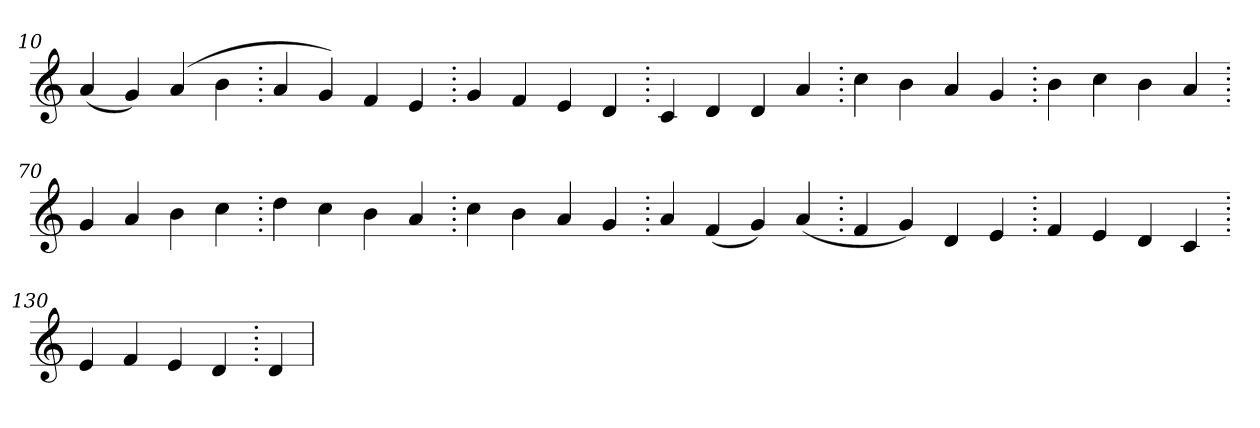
**kern
*part1
*staff1
*clefG2
=10.
(>4a
4g)
(>4a
4b
=20.
4a
4g)
4f
4e
=30.
4g
4f
4e
4d
=40.
4c
4d
4d
4a
=50.
4cc
4b
4a
4g
=60.
4b
4cc
4b
4a
=70.
4g
4a
4b
4cc
=80.
4dd
4cc
4b
4a
=90.
4cc
4b
4a
4g
=100.
4a
(>4f
4g)
(>4a
=110.
4f
4g)
4d
4e
=120.
4f
4e
4d
4c
=130.
4e
4f
4e
4d
=140.
4d
=
*-
